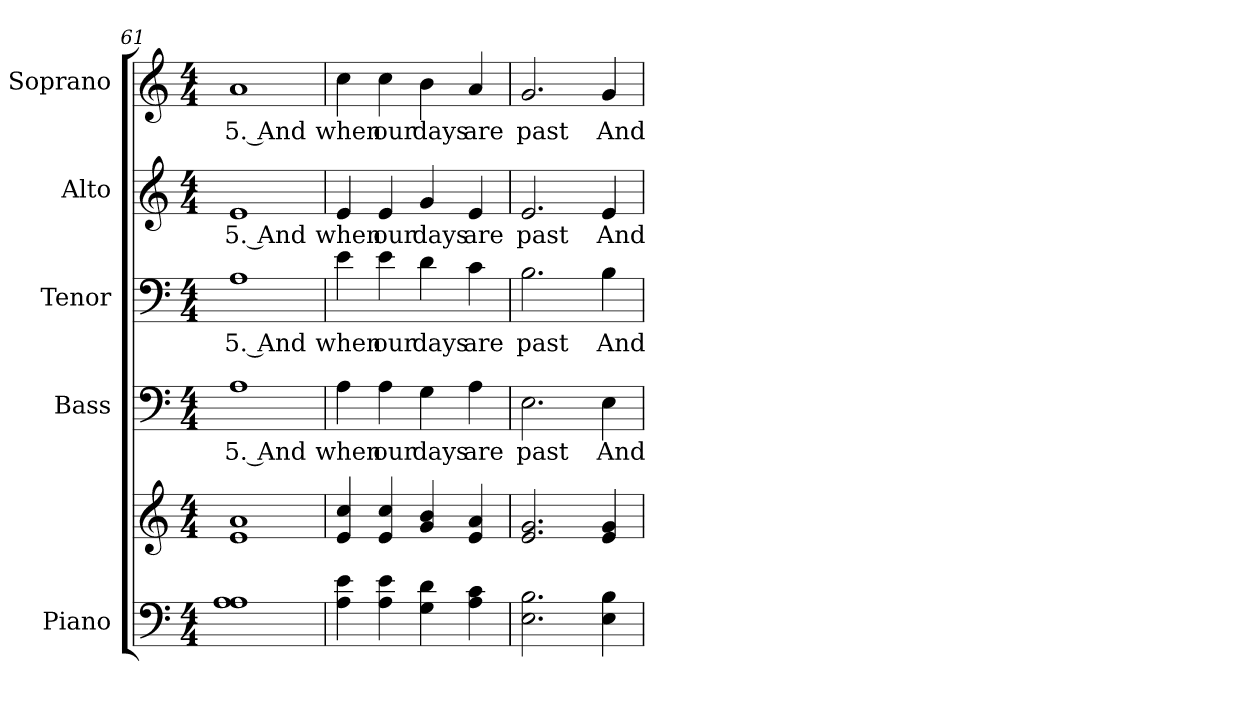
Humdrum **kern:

**kern	**kern	**kern	**text	**kern	**text	**kern	**text	**kern	**text
*part5	*part5	*part4	*part4	*part3	*part3	*part2	*part2	*part1	*part1
*staff6	*staff5	*staff4	*staff4	*staff3	*staff3	*staff2	*staff2	*staff1	*staff1
*I"Piano	*	*I"Bass	*	*I"Tenor	*	*I"Alto	*	*I"Soprano	*
*I'Pno.	*	*I'B.	*	*I'T.	*	*I'A.	*	*I'S.	*
!!LO:PB:g=z
*clefF4	*clefG2	*clefF4	*	*clefF4	*	*clefG2	*	*clefG2	*
*k[]	*k[]	*k[]	*	*k[]	*	*k[]	*	*k[]	*
*C:	*C:	*C:	*	*C:	*	*C:	*	*C:	*
*M4/4	*M4/4	*M4/4	*	*M4/4	*	*M4/4	*	*M4/4	*
=61	=61	=61	=61	=61	=61	=61	=61	=61	=61
!	!	!	!LO:LY:b:color=#000000	!	!	!	!	!	!
!	!	!	!	!	!LO:LY:b:color=#000000	!	!	!	!
!	!	!	!	!	!	!	!LO:LY:b:color=#000000	!	!
!	!	!	!	!	!	!	!	!	!LO:LY:b:color=#000000
1Ai 1Ai	1ei 1ai	1Ai	5. And	1Ai	5. And	1ei	5. And	1ai	5. And
=62	=62	=62	=62	=62	=62	=62	=62	=62	=62
!	!	!	!LO:LY:b:color=#000000	!	!	!	!	!	!
!	!	!	!	!	!LO:LY:b:color=#000000	!	!	!	!
!	!	!	!	!	!	!	!LO:LY:b:color=#000000	!	!
!	!	!	!	!	!	!	!	!	!LO:LY:b:color=#000000
4Ai\ 4ei	4ei/ 4cci	4Ai\	when	4ei\	when	4ei/	when	4cci\	when
!	!	!	!LO:LY:b:color=#000000	!	!	!	!	!	!
!	!	!	!	!	!LO:LY:b:color=#000000	!	!	!	!
!	!	!	!	!	!	!	!LO:LY:b:color=#000000	!	!
!	!	!	!	!	!	!	!	!	!LO:LY:b:color=#000000
4Ai\ 4ei	4ei/ 4cci	4Ai\	our	4ei\	our	4ei/	our	4cci\	our
!	!	!	!LO:LY:b:color=#000000	!	!	!	!	!	!
!	!	!	!	!	!LO:LY:b:color=#000000	!	!	!	!
!	!	!	!	!	!	!	!LO:LY:b:color=#000000	!	!
!	!	!	!	!	!	!	!	!	!LO:LY:b:color=#000000
4Gi\ 4di	4gi/ 4bi	4Gi\	days	4di\	days	4gi/	days	4bi\	days
!	!	!	!LO:LY:b:color=#000000	!	!	!	!	!	!
!	!	!	!	!	!LO:LY:b:color=#000000	!	!	!	!
!	!	!	!	!	!	!	!LO:LY:b:color=#000000	!	!
!	!	!	!	!	!	!	!	!	!LO:LY:b:color=#000000
4Ai\ 4ci	4ei/ 4ai	4Ai\	are	4ci\	are	4ei/	are	4ai/	are
!!LO:PB:g=z
=63	=63	=63	=63	=63	=63	=63	=63	=63	=63
!	!	!	!LO:LY:b:color=#000000	!	!	!	!	!	!
!	!	!	!	!	!LO:LY:b:color=#000000	!	!	!	!
!	!	!	!	!	!	!	!LO:LY:b:color=#000000	!	!
!	!	!	!	!	!	!	!	!	!LO:LY:b:color=#000000
2.Ei\ 2.Bi	2.ei/ 2.gi	2.Ei\	past	2.Bi\	past	2.ei/	past	2.gi/	past
!	!	!	!LO:LY:b:color=#000000	!	!	!	!	!	!
!	!	!	!	!	!LO:LY:b:color=#000000	!	!	!	!
!	!	!	!	!	!	!	!LO:LY:b:color=#000000	!	!
!	!	!	!	!	!	!	!	!	!LO:LY:b:color=#000000
4Ei\ 4Bi	4ei/ 4gi	4Ei\	And	4Bi\	And	4ei/	And	4gi/	And
=	=	=	=	=	=	=	=	=	=
*-	*-	*-	*-	*-	*-	*-	*-	*-	*-
